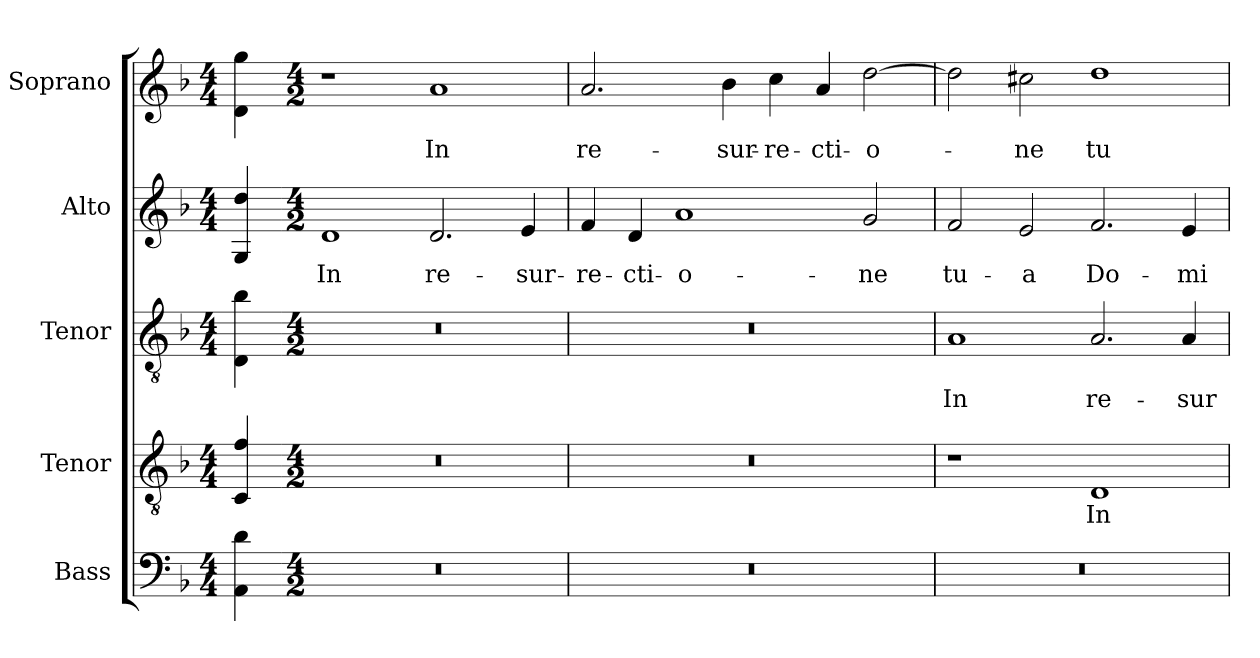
**kern	**kern	**text	**kern	**text	**kern	**text	**kern	**text
*part5	*part4	*part4	*part3	*part3	*part2	*part2	*part1	*part1
*staff5	*staff4	*staff4	*staff3	*staff3	*staff2	*staff2	*staff1	*staff1
*I"Bass	*I"Tenor	*	*I"Tenor	*	*I"Alto	*	*I"Soprano	*
*I'B.	*I'T.	*	*I'T.	*	*I'A.	*	*I'S.	*
!!LO:PB:g=z
*clefF4	*clefGv2	*	*clefGv2	*	*clefG2	*	*clefG2	*
*	*ITrd7c12	*	*ITrd7c12	*	*	*	*	*
*k[b-]	*k[b-]	*	*k[b-]	*	*k[b-]	*	*k[b-]	*
*F:	*F:	*	*F:	*	*F:	*	*F:	*
*M4/4	*M4/4	*	*M4/4	*	*M4/4	*	*M4/4	*
=	=	=	=	=	=	=	=	=
4AAi\ 4di	4CCi/ 4Fi	.	4DDi\ 4B-i	.	4Gi/ 4ddi	.	4di\ 4ggi	.
=1-	=1-	=1-	=1-	=1-	=1-	=1-	=1-	=1-
*M4/2	*M4/2	*	*M4/2	*	*M4/2	*	*M4/2	*
!LO:N:vis=1	!LO:N:vis=1	!	!LO:N:vis=1	!	!	!	!	!
!	!	!	!	!	!	!LO:LY:b:color=#000000	!	!
0r	0r	.	0r	.	1di	In	1r	.
!	!	!	!	!	!	!LO:LY:b:color=#000000	!	!
!	!	!	!	!	!	!	!	!LO:LY:b:color=#000000
.	.	.	.	.	2.di/	re-	1ai	In
!	!	!	!	!	!	!LO:LY:b:color=#000000	!	!
.	.	.	.	.	4ei/	-sur-	.	.
=2	=2	=2	=2	=2	=2	=2	=2	=2
!LO:N:vis=1	!LO:N:vis=1	!	!LO:N:vis=1	!	!	!	!	!
!	!	!	!	!	!	!LO:LY:b:color=#000000	!	!
!	!	!	!	!	!	!	!	!LO:LY:b:color=#000000
0r	0r	.	0r	.	4fi/	-re-	2.ai/	re-
!	!	!	!	!	!	!LO:LY:b:color=#000000	!	!
.	.	.	.	.	4di/	-cti-	.	.
!	!	!	!	!	!	!LO:LY:b:color=#000000	!	!
.	.	.	.	.	1ai	-o-	.	.
!	!	!	!	!	!	!	!	!LO:LY:b:color=#000000
.	.	.	.	.	.	.	4b-i\	-sur-
!	!	!	!	!	!	!	!	!LO:LY:b:color=#000000
.	.	.	.	.	.	.	4cci\	-re-
!	!	!	!	!	!	!	!	!LO:LY:b:color=#000000
.	.	.	.	.	.	.	4ai/	-cti-
!	!	!	!	!	!	!LO:LY:b:color=#000000	!	!
!	!	!	!	!	!	!	!	!LO:LY:b:color=#000000
.	.	.	.	.	2gi/	-ne	[2ddi\	-o-
=3	=3	=3	=3	=3	=3	=3	=3	=3
!LO:N:vis=1	!	!	!	!	!	!	!	!
!	!	!	!	!LO:LY:b:color=#000000	!	!	!	!
!	!	!	!	!	!	!LO:LY:b:color=#000000	!	!
0r	1r	.	1AAi	In	2fi/	tu-	2ddi\]	.
!	!	!	!	!	!	!LO:LY:b:color=#000000	!	!
!	!	!	!	!	!	!	!	!LO:LY:b:color=#000000
.	.	.	.	.	2ei/	-a	2cc#Xi\	-ne
!	!	!LO:LY:b:color=#000000	!	!	!	!	!	!
!	!	!	!	!LO:LY:b:color=#000000	!	!	!	!
!	!	!	!	!	!	!LO:LY:b:color=#000000	!	!
!	!	!	!	!	!	!	!	!LO:LY:b:color=#000000
.	1DDi	In	2.AAi/	re-	2.fi/	Do-	1ddi	tu-
!	!	!	!	!LO:LY:b:color=#000000	!	!	!	!
!	!	!	!	!	!	!LO:LY:b:color=#000000	!	!
.	.	.	4AAi/	-sur-	4ei/	-mi-	.	.
=	=	=	=	=	=	=	=	=
*-	*-	*-	*-	*-	*-	*-	*-	*-
